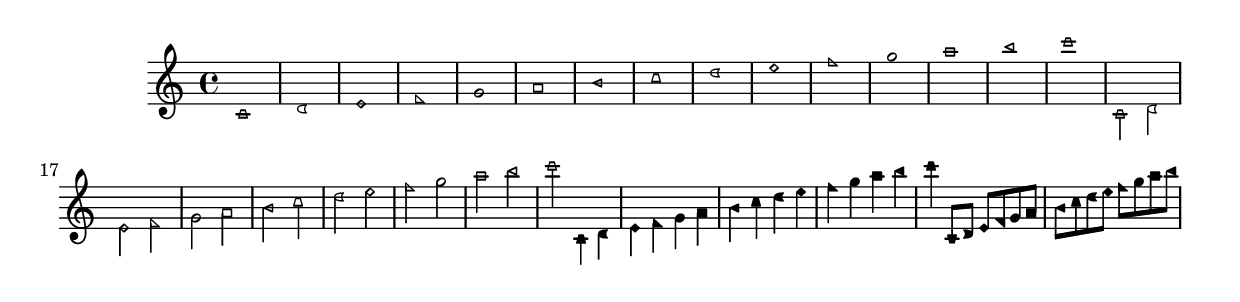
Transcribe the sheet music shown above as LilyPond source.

\header {

  texidoc = "Notes can be set in the Walker (Christian Harmony) style."

}
\version "2.12.0"

\relative c' {
  \key c \major
  \walkerHeads
  \stemDown
  c1 d e f g a b c d e f g a b c
  c,,2 d e f g a b c d e f g a b c
  c,,4 d e f g a b c d e f g a b c
  \stemUp % We need to manually raise the stem for low flagged notes
  c,,8 d e f g a
  \stemDown % Put it back down for the higher notes
  b c d e f g a b
}

